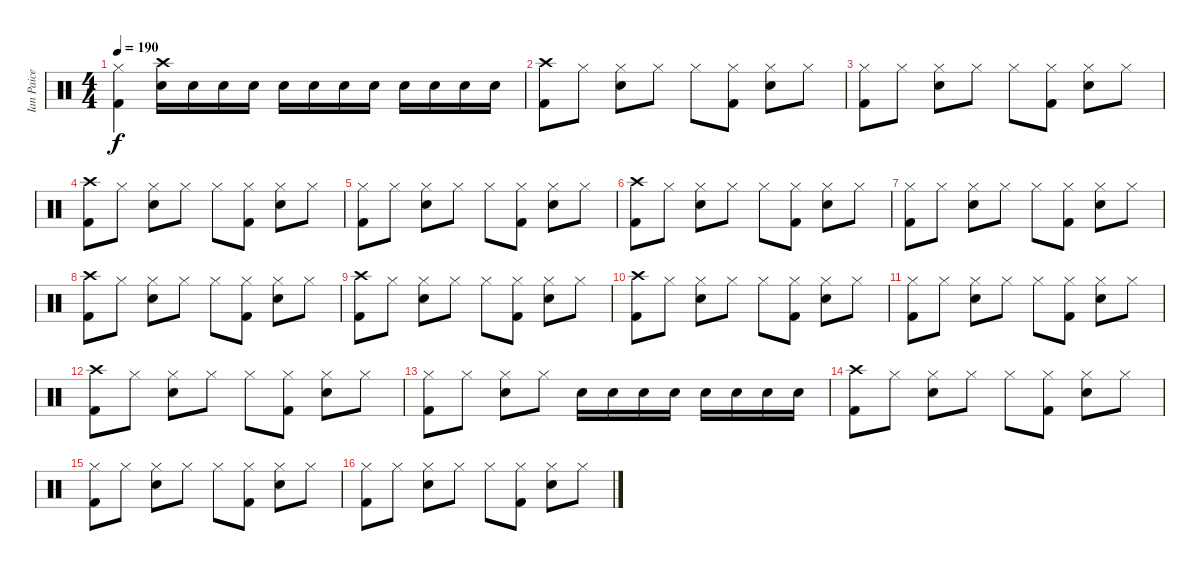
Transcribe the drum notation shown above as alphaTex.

\track ("Ian Paice" "Ian Paice") {instrument percussion}
\staff {score}
\articulation defaults
\ts (4 4)
\tempo 190
\clef neutral
\ks c
("Hi-Hat (closed)" "Kick (hit) 2").4{dy f} ("Crash high (hit)" "Electric Snare (hit)").16 "Electric Snare (hit)".16 "Electric Snare (hit)".16 "Electric Snare (hit)".16 "Electric Snare (hit)".16 "Electric Snare (hit)".16 "Electric Snare (hit)".16 "Electric Snare (hit)".16 "Electric Snare (hit)".16 "Electric Snare (hit)".16 "Electric Snare (hit)".16 "Electric Snare (hit)".16 |
("Crash high (hit)" "Kick (hit) 2").8 "Hi-Hat (closed)".8 ("Hi-Hat (closed)" "Electric Snare (hit)").8 "Hi-Hat (closed)".8 "Hi-Hat (closed)".8 ("Hi-Hat (closed)" "Kick (hit) 2").8 ("Hi-Hat (closed)" "Electric Snare (hit)").8 "Hi-Hat (closed)".8 |
("Hi-Hat (closed)" "Kick (hit) 2").8 "Hi-Hat (closed)".8 ("Hi-Hat (closed)" "Electric Snare (hit)").8 "Hi-Hat (closed)".8 "Hi-Hat (closed)".8 ("Hi-Hat (closed)" "Kick (hit) 2").8 ("Hi-Hat (closed)" "Electric Snare (hit)").8 "Hi-Hat (closed)".8 |
("Crash high (hit)" "Kick (hit) 2").8 "Hi-Hat (closed)".8 ("Hi-Hat (closed)" "Electric Snare (hit)").8 "Hi-Hat (closed)".8 "Hi-Hat (closed)".8 ("Hi-Hat (closed)" "Kick (hit) 2").8 ("Hi-Hat (closed)" "Electric Snare (hit)").8 "Hi-Hat (closed)".8 |
("Hi-Hat (closed)" "Kick (hit) 2").8 "Hi-Hat (closed)".8 ("Hi-Hat (closed)" "Electric Snare (hit)").8 "Hi-Hat (closed)".8 "Hi-Hat (closed)".8 ("Hi-Hat (closed)" "Kick (hit) 2").8 ("Hi-Hat (closed)" "Electric Snare (hit)").8 "Hi-Hat (closed)".8 |
("Crash high (hit)" "Kick (hit) 2").8 "Hi-Hat (closed)".8 ("Hi-Hat (closed)" "Electric Snare (hit)").8 "Hi-Hat (closed)".8 "Hi-Hat (closed)".8 ("Hi-Hat (closed)" "Kick (hit) 2").8 ("Hi-Hat (closed)" "Electric Snare (hit)").8 "Hi-Hat (closed)".8 |
("Hi-Hat (closed)" "Kick (hit) 2").8 "Hi-Hat (closed)".8 ("Hi-Hat (closed)" "Electric Snare (hit)").8 "Hi-Hat (closed)".8 "Hi-Hat (closed)".8 ("Hi-Hat (closed)" "Kick (hit) 2").8 ("Hi-Hat (closed)" "Electric Snare (hit)").8 "Hi-Hat (closed)".8 |
("Crash high (hit)" "Kick (hit) 2").8 "Hi-Hat (closed)".8 ("Hi-Hat (closed)" "Electric Snare (hit)").8 "Hi-Hat (closed)".8 "Hi-Hat (closed)".8 ("Hi-Hat (closed)" "Kick (hit) 2").8 ("Hi-Hat (closed)" "Electric Snare (hit)").8 "Hi-Hat (closed)".8 |
("Crash high (hit)" "Kick (hit) 2").8 "Hi-Hat (closed)".8 ("Hi-Hat (closed)" "Electric Snare (hit)").8 "Hi-Hat (closed)".8 "Hi-Hat (closed)".8 ("Hi-Hat (closed)" "Kick (hit) 2").8 ("Hi-Hat (closed)" "Electric Snare (hit)").8 "Hi-Hat (closed)".8 |
("Crash high (hit)" "Kick (hit) 2").8 "Hi-Hat (closed)".8 ("Hi-Hat (closed)" "Electric Snare (hit)").8 "Hi-Hat (closed)".8 "Hi-Hat (closed)".8 ("Hi-Hat (closed)" "Kick (hit) 2").8 ("Hi-Hat (closed)" "Electric Snare (hit)").8 "Hi-Hat (closed)".8 |
("Hi-Hat (closed)" "Kick (hit) 2").8 "Hi-Hat (closed)".8 ("Hi-Hat (closed)" "Electric Snare (hit)").8 "Hi-Hat (closed)".8 "Hi-Hat (closed)".8 ("Hi-Hat (closed)" "Kick (hit) 2").8 ("Hi-Hat (closed)" "Electric Snare (hit)").8 "Hi-Hat (closed)".8 |
("Crash high (hit)" "Kick (hit) 2").8 "Hi-Hat (closed)".8 ("Hi-Hat (closed)" "Electric Snare (hit)").8 "Hi-Hat (closed)".8 "Hi-Hat (closed)".8 ("Hi-Hat (closed)" "Kick (hit) 2").8 ("Hi-Hat (closed)" "Electric Snare (hit)").8 "Hi-Hat (closed)".8 |
("Hi-Hat (closed)" "Kick (hit) 2").8 "Hi-Hat (closed)".8 ("Hi-Hat (closed)" "Electric Snare (hit)").8 "Hi-Hat (closed)".8 "Electric Snare (hit)".16 "Electric Snare (hit)".16 "Electric Snare (hit)".16 "Electric Snare (hit)".16 "Electric Snare (hit)".16 "Electric Snare (hit)".16 "Electric Snare (hit)".16 "Electric Snare (hit)".16 |
("Crash high (hit)" "Kick (hit) 2").8 "Hi-Hat (closed)".8 ("Hi-Hat (closed)" "Electric Snare (hit)").8 "Hi-Hat (closed)".8 "Hi-Hat (closed)".8 ("Hi-Hat (closed)" "Kick (hit) 2").8 ("Hi-Hat (closed)" "Electric Snare (hit)").8 "Hi-Hat (closed)".8 |
("Hi-Hat (closed)" "Kick (hit) 2").8 "Hi-Hat (closed)".8 ("Hi-Hat (closed)" "Electric Snare (hit)").8 "Hi-Hat (closed)".8 "Hi-Hat (closed)".8 ("Hi-Hat (closed)" "Kick (hit) 2").8 ("Hi-Hat (closed)" "Electric Snare (hit)").8 "Hi-Hat (closed)".8 |
("Hi-Hat (closed)" "Kick (hit) 2").8 "Hi-Hat (closed)".8 ("Hi-Hat (closed)" "Electric Snare (hit)").8 "Hi-Hat (closed)".8 "Hi-Hat (closed)".8 ("Hi-Hat (closed)" "Kick (hit) 2").8 ("Hi-Hat (closed)" "Electric Snare (hit)").8 "Hi-Hat (closed)".8
